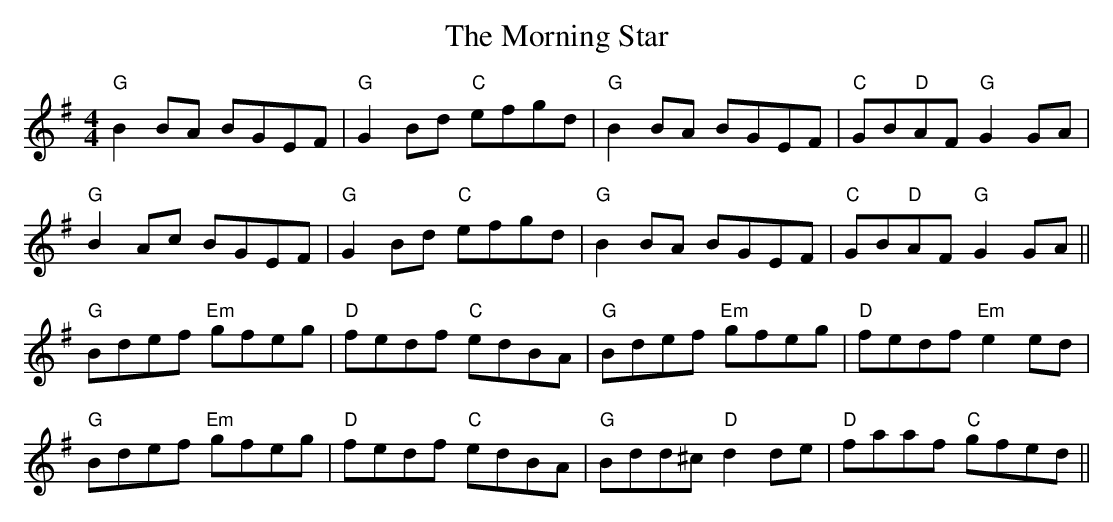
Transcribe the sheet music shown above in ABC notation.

X:1
T: The Morning Star
M: 4/4
L: 1/8
K: Gmaj
"G"B2BA BGEF|"G"G2Bd "C"efgd|"G"B2BA BGEF|"C"GB"D"AF "G"G2GA|
"G"B2Ac BGEF|"G"G2Bd "C"efgd|"G"B2BA BGEF|"C"GB"D"AF "G"G2GA||
"G"Bdef "Em"gfeg|"D"fedf "C"edBA|"G"Bdef "Em"gfeg|"D"fedf "Em"e2ed|
"G"Bdef "Em"gfeg|"D"fedf "C"edBA|"G"Bdd^c "D"d2de|"D"faaf "C"gfed||
